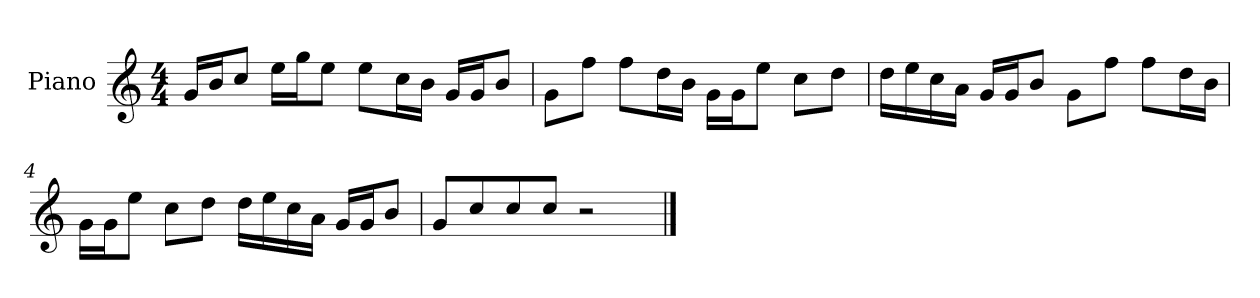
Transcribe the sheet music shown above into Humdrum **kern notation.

**kern
*part1
*staff1
*I"Piano
*I'P-no
*clefG2
*k[]
*M4/4
*MM90
=1
16g/LL
16b/J
8cc/J
16ee\LL
16gg\J
8ee\J
8ee\L
16cc\L
16b\JJ
16g/LL
16g/J
8b/J
=2
8g\L
8ff\J
8ff\L
16dd\L
16b\JJ
16g\LL
16g\J
8ee\J
8cc\L
8dd\J
=3
16dd\LL
16ee\
16cc\
16a\JJ
16g/LL
16g/J
8b/J
8g\L
8ff\J
8ff\L
16dd\L
16b\JJ
!!LO:LB:g=z
=4
16g\LL
16g\J
8ee\J
8cc\L
8dd\J
16dd\LL
16ee\
16cc\
16a\JJ
16g/LL
16g/J
8b/J
=5
8g/L
8cc/
8cc/
8cc/J
2r
==
*-
